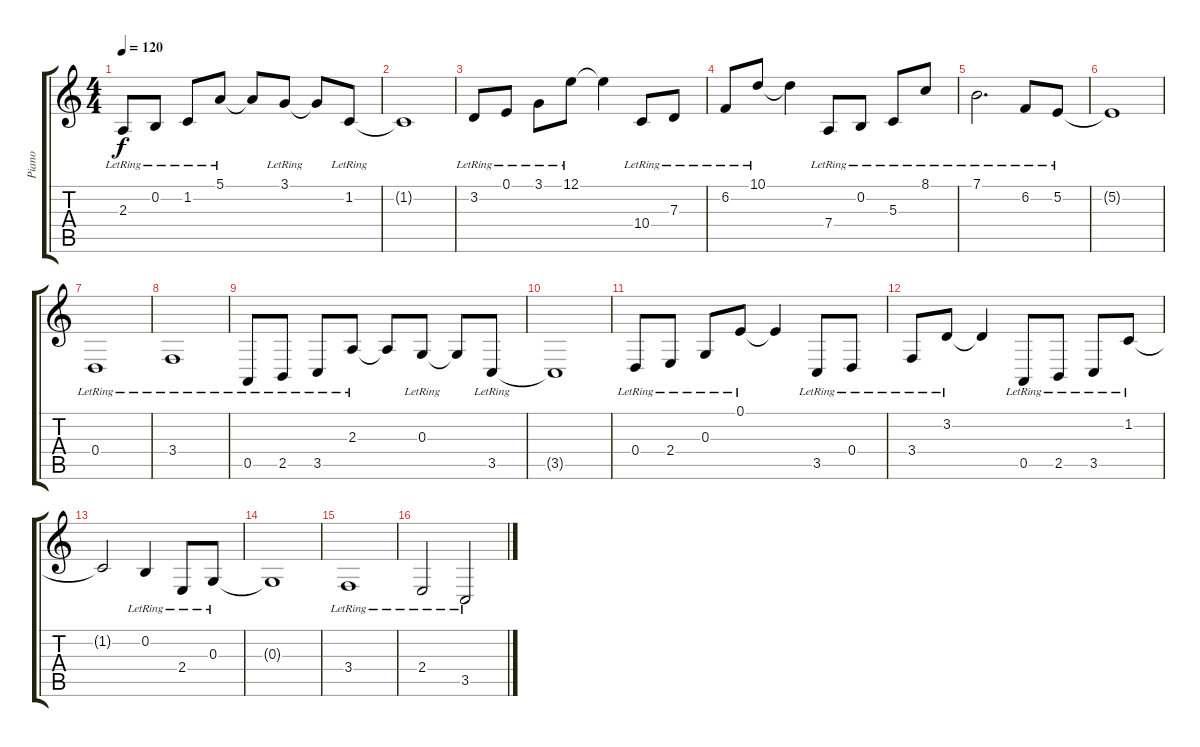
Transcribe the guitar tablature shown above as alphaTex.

\track ("Piano" "Piano") {instrument acousticgrandpiano}
\staff {score tabs}
\tuning (E4 B3 G3 D3 A2 E2) {hide}
\ts (4 4)
\tempo 120
\clef g2
\ks c
2.3{lr}.8{dy f instrument acousticgrandpiano} 0.2{lr}.8 1.2{lr}.8 5.1{lr}.8 5.1{t}.8 3.1{lr}.8 3.1{t}.8 1.2{lr}.8 |
1.2{t}.1 |
3.2{lr}.8 0.1{lr}.8 3.1{lr}.8 12.1{lr}.8 12.1{t}.4 10.4{lr}.8 7.3{lr}.8 |
6.2{lr}.8 10.1{lr}.8 10.1{t}.4 7.4{lr}.8 0.2{lr}.8 5.3{lr}.8 8.1{lr}.8 |
7.1{lr}.2{d} 6.2{lr}.8 5.2{lr}.8 |
5.2{t}.1 |
0.4{lr}.1 |
3.4{lr}.1 |
0.5{lr}.8 2.5{lr}.8 3.5{lr}.8 2.3{lr}.8 2.3{t}.8 0.3{lr}.8 0.3{t}.8 3.5{lr}.8 |
3.5{t}.1 |
0.4{lr}.8 2.4{lr}.8 0.3{lr}.8 0.1{lr}.8 0.1{t}.4 3.5{lr}.8 0.4{lr}.8 |
3.4{lr}.8 3.2{lr}.8 3.2{t}.4 0.5{lr}.8 2.5{lr}.8 3.5{lr}.8 1.2{lr}.8 |
1.2{t}.2 0.2{lr}.4 2.4{lr}.8 0.3{lr}.8 |
0.3{t}.1 |
3.4{lr}.1 |
2.4{lr}.2 3.5{lr}.2
